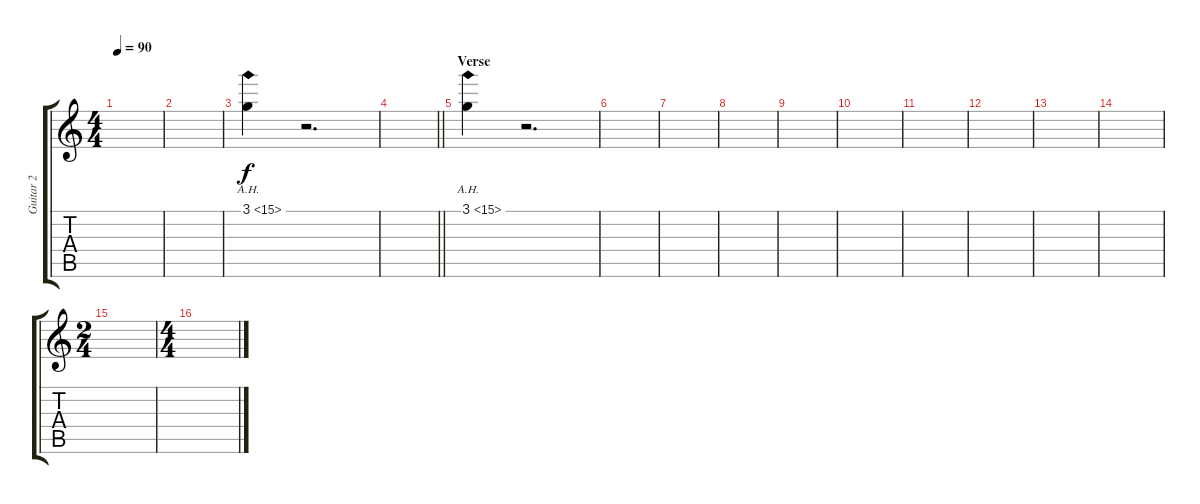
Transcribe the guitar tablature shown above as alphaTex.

\track ("Guitar 2" "Guitar 2") {instrument acousticguitarsteel}
\staff {score tabs}
\tuning (E4 B3 G3 D3 A2 E2) {hide}
\ts (4 4)
\tempo 90
\clef g2
\ks c
|
|
3.1{ah 12}.4 r.2{d} |
\barLineRight lightlight
|
\section ("" "Verse")
3.1{ah 12}.4 r.2{d} |
|
|
|
|
|
|
|
|
|
\ts (2 4)
|
\ts (4 4)
